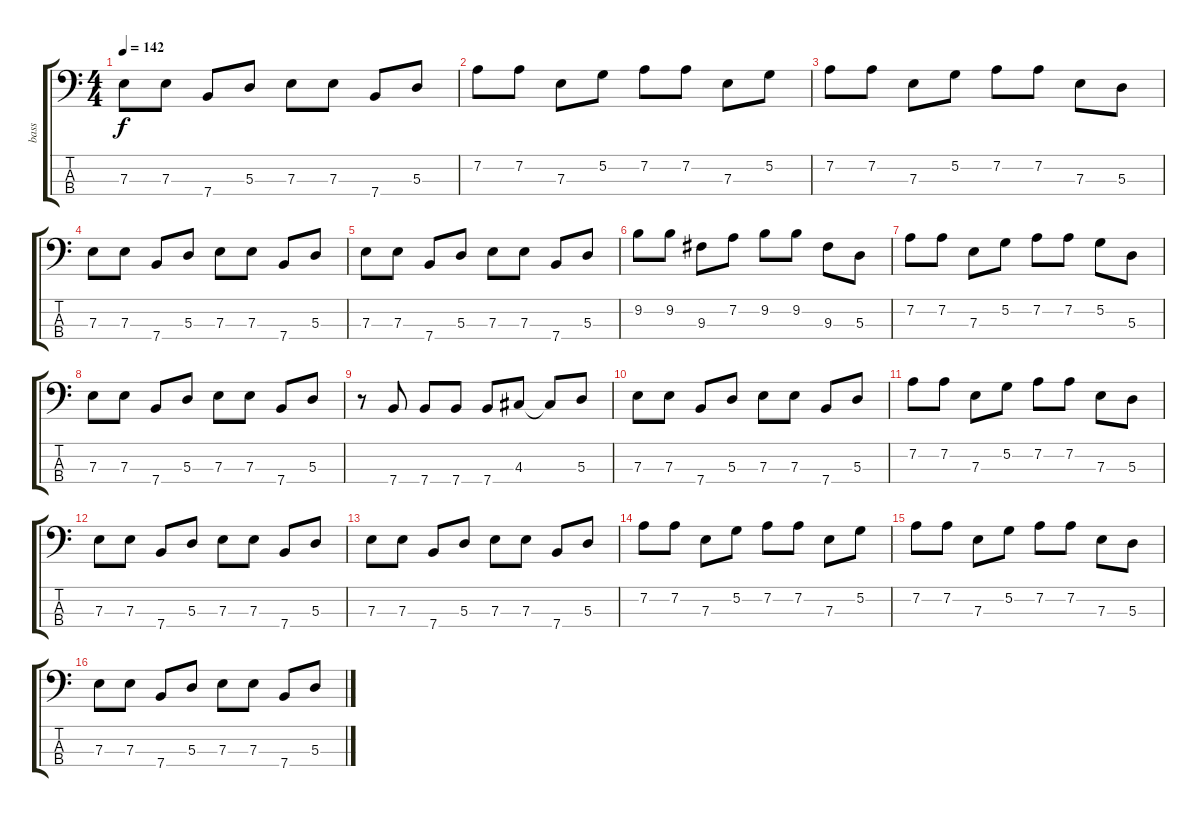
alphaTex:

\track ("bass" "bass") {instrument electricbassfinger}
\staff {score tabs}
\tuning (G2 D2 A1 E1) {hide}
\ts (4 4)
\tempo 142
\clef f4
\ks c
7.3.8{dy f} 7.3.8 7.4.8 5.3.8 7.3.8 7.3.8 7.4.8 5.3.8 |
7.2.8 7.2.8 7.3.8 5.2.8 7.2.8 7.2.8 7.3.8 5.2.8 |
7.2.8 7.2.8 7.3.8 5.2.8 7.2.8 7.2.8 7.3.8 5.3.8 |
7.3.8 7.3.8 7.4.8 5.3.8 7.3.8 7.3.8 7.4.8 5.3.8 |
7.3.8 7.3.8 7.4.8 5.3.8 7.3.8 7.3.8 7.4.8 5.3.8 |
9.2.8 9.2.8 9.3.8 7.2.8 9.2.8 9.2.8 9.3.8 5.3.8 |
7.2.8 7.2.8 7.3.8 5.2.8 7.2.8 7.2.8 5.2.8 5.3.8 |
7.3.8 7.3.8 7.4.8 5.3.8 7.3.8 7.3.8 7.4.8 5.3.8 |
r.8 7.4.8 7.4.8 7.4.8 7.4.8 4.3.8 4.3{t}.8 5.3.8 |
7.3.8 7.3.8 7.4.8 5.3.8 7.3.8 7.3.8 7.4.8 5.3.8 |
7.2.8 7.2.8 7.3.8 5.2.8 7.2.8 7.2.8 7.3.8 5.3.8 |
7.3.8 7.3.8 7.4.8 5.3.8 7.3.8 7.3.8 7.4.8 5.3.8 |
7.3.8 7.3.8 7.4.8 5.3.8 7.3.8 7.3.8 7.4.8 5.3.8 |
7.2.8 7.2.8 7.3.8 5.2.8 7.2.8 7.2.8 7.3.8 5.2.8 |
7.2.8 7.2.8 7.3.8 5.2.8 7.2.8 7.2.8 7.3.8 5.3.8 |
7.3.8 7.3.8 7.4.8 5.3.8 7.3.8 7.3.8 7.4.8 5.3.8
